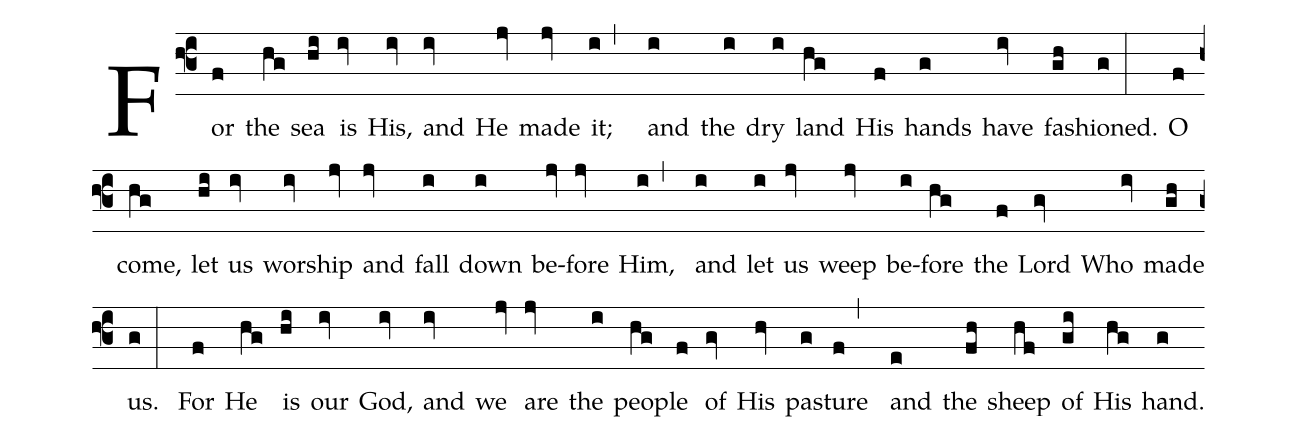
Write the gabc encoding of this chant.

%%
(f3) For(f) the(hg) sea(hi) is(iv) His,(iv) and(iv) He(jv) made(jv) it;(i,) and(i) the(i) dry(i) land(hg) His(f) hands(g) have(iv) fash(gh)ioned.(g:) O(f) come,(hg) let(hi) us(iv) wor(iv)ship(jv) and(jv) fall(i) down(i) be(jv)fore(jv) Him,(i,) and(i) let(i) us(jv) weep(jv) be(i)fore(hg) the(f) Lord(gv) Who(iv) made(gh) us.(g:) For(f) He(hg) is(hi) our(iv) God,(iv) and(iv) we(jv) are(jv) the(i) peo(hg)ple(f) of(gv) His(hv) pas(g)ture(f,) and(e) the(fh) sheep(hf) of(gi) His(hg) hand.(g)
